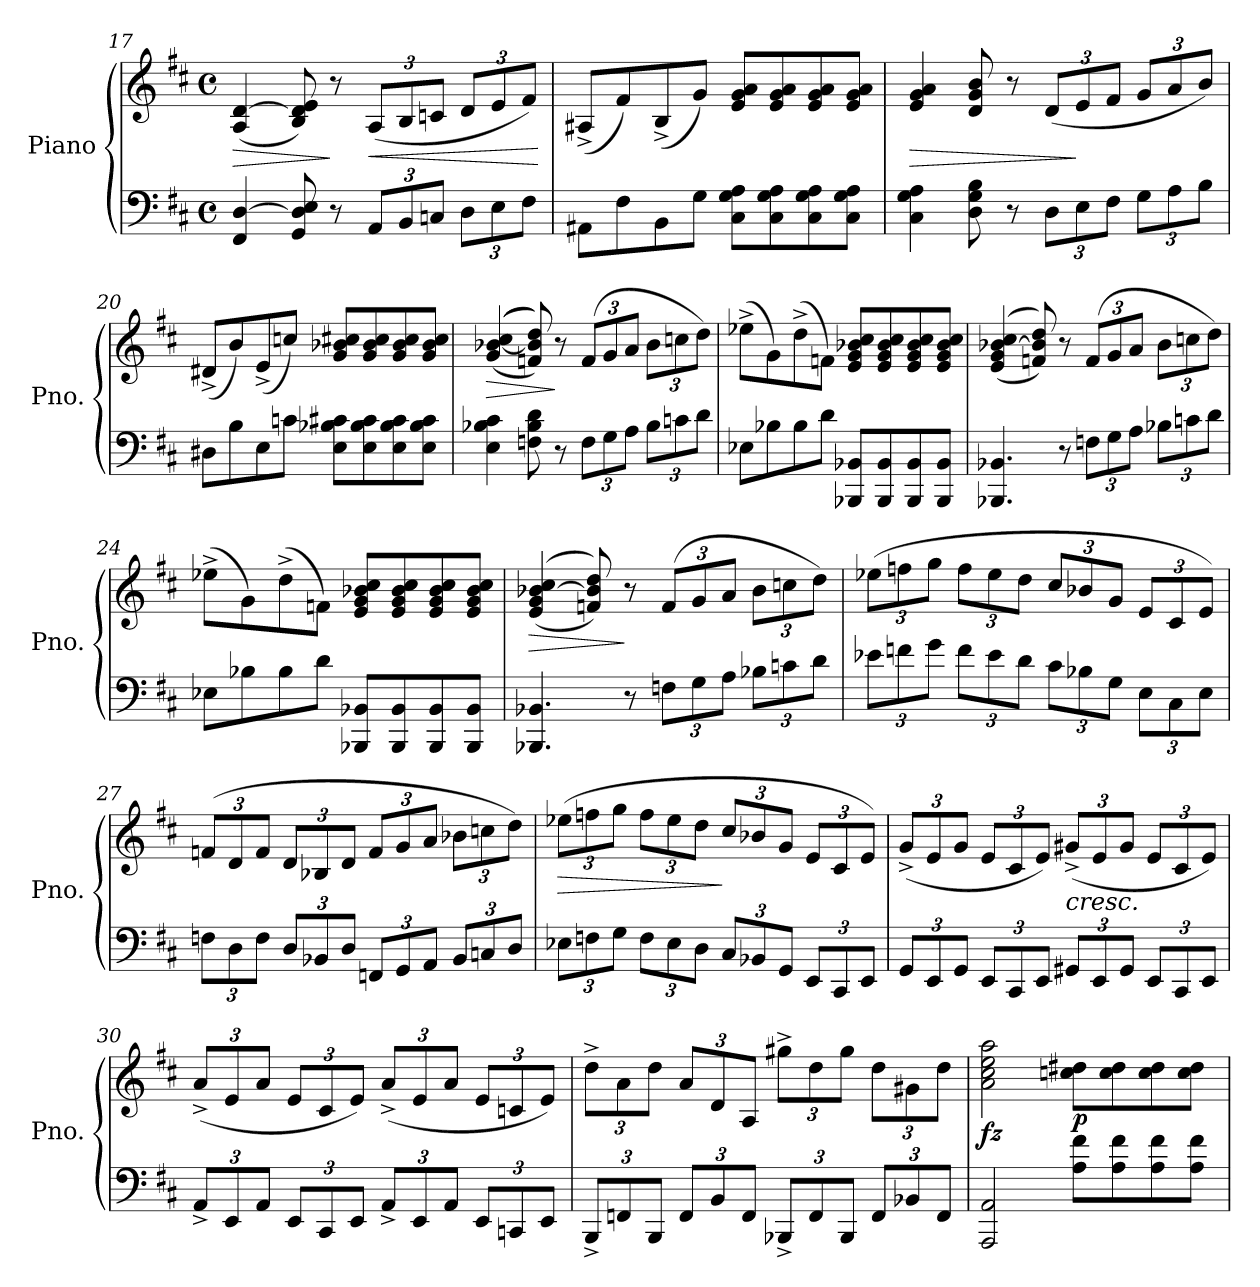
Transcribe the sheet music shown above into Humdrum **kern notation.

**kern	**kern	**dynam
*part1	*part1	*part1
*staff2	*staff1	*staff1/2
*I"Piano	*	*
*I'Pno.	*	*
!!LO:LB:g=z
*clefF4	*clefG2	*
*k[f#c#]	*k[f#c#]	*
*M4/4	*M4/4	*
*met(c)	*met(c)	*
=17	=17	=17
!	!	!LO:HP:b
4FF#/ [4D/	(<4A/ [4d/	>
8GG/ 8D/] 8E/	8B/ 8d/] 8e/)	.
8r	8r	]
*Xbrackettup	*Xbrackettup	*
!	!	!LO:HP:b
12AA/L	(<12A/L	<
12BB/	12B/	.
12Cn/J	12cn/J	.
12D\L	12d/L	.
12E\	12e/	.
12F#\J	12f#/J)	.
.	.	[
=18	=18	=18
8AA#X\L	(<8A#X^/L	.
8F#\	8f#/)	.
8BB\	(<8B^/	.
8G\J	8g/J)	.
8C#\ 8G\ 8A\L	8e/ 8g/ 8a/L	.
8C#\ 8G\ 8A\	8e/ 8g/ 8a/	.
8C#\ 8G\ 8A\	8e/ 8g/ 8a/	.
8C#\ 8G\ 8A\J	8e/ 8g/ 8a/J	.
=19	=19	=19
!	!	!LO:HP:b
4C#\ 4G\ 4A\	4e/ 4g/ 4a/	>
8D\ 8G\ 8B\	8d/ 8g/ 8b/	.
8r	8r	.
12D\L	(<12d/L	.
12E\	12e/	]
12F#\J	12f#/J	.
12G\L	12g/L	.
12A\	12a/	.
12B\J	12b/J)	.
=20	=20	=20
8D#X\L	(<8d#X^/L	.
8B\	8b/)	.
8E\	(<8e^/	.
8cn\J	8ccn/J)	.
8E\ 8B-X\ 8c#X\L	8g/ 8b-X/ 8cc#X/L	.
8E\ 8B-\ 8c#\	8g/ 8b-/ 8cc#/	.
8E\ 8B-\ 8c#\	8g/ 8b-/ 8cc#/	.
8E\ 8B-\ 8c#\J	8g/ 8b-/ 8cc#/J	.
!!LO:LB:g=z
=21	=21	=21
!	!	!LO:HP:b
4E\ 4B-X\ 4c#\	(>(>(<4g/ [4b-X/ 4cc#/	>
8Fn\ 8B-\ 8d\	8fn/ 8b-/] 8dd/)))	.
8r	8r	]
12F\L	(>12f/L	.
12G\	12g/	.
12A\J	12a/J	.
12B-\L	12b-\L	.
12cn\	12ccn\	.
12d\J	12dd\J)	.
=22	=22	=22
8E-X\L	(>8ee-X^\L	.
8B-X\	8g\)	.
8B-\	(>8dd^\	.
8d\J	8fn\J)	.
8BBB-X/ 8BB-X/L	8e/ 8g/ 8b-X/ 8cc#/L	.
8BBB-/ 8BB-/	8e/ 8g/ 8b-/ 8cc#/	.
8BBB-/ 8BB-/	8e/ 8g/ 8b-/ 8cc#/	.
8BBB-/ 8BB-/J	8e/ 8g/ 8b-/ 8cc#/J	.
=23	=23	=23
4.BBB-X/ 4.BB-X/	(>(<4e/ 4g/ [4b-X/ 4cc#/	.
.	8fn/ 8b-/] 8dd/))	.
8r	8r	.
12Fn\L	(>12f/L	.
12G\	12g/	.
12A\J	12a/J	.
12B-X\L	12b-\L	.
12cn\	12ccn\	.
12d\J	12dd\J)	.
!!LO:LB:g=z
=24	=24	=24
8E-X\L	(>8ee-X^\L	.
8B-X\	8g\)	.
8B-\	(>8dd^\	.
8d\J	8fn\J)	.
8BBB-X/ 8BB-X/L	8e/ 8g/ 8b-X/ 8cc#/L	.
8BBB-/ 8BB-/	8e/ 8g/ 8b-/ 8cc#/	.
8BBB-/ 8BB-/	8e/ 8g/ 8b-/ 8cc#/	.
8BBB-/ 8BB-/J	8e/ 8g/ 8b-/ 8cc#/J	.
=25	=25	=25
!	!	!LO:HP:b
4.BBB-X/ 4.BB-X/	(>(<4e/ 4g/ [4b-X/ 4cc#/	>
.	8fn/ 8b-/] 8dd/))	.
8r	8r	]
12Fn\L	(>12f/L	.
12G\	12g/	.
12A\J	12a/J	.
12B-X\L	12b-\L	.
12cn\	12ccn\	.
12d\J	12dd\J)	.
=26	=26	=26
12e-X\L	(>12ee-X\L	.
12fn\	12ffn\	.
12g\J	12gg\J	.
12f\L	12ff\L	.
12e-\	12ee-\	.
12d\J	12dd\J	.
12c#\L	12cc#/L	.
12B-X\	12b-X/	.
12G\J	12g/J	.
12E\L	12e/L	.
12C#\	12c#/	.
12E\J	12e/J)	.
!!LO:LB:g=z
=27	=27	=27
12Fn\L	(>12fn/L	.
12D\	12d/	.
12F\J	12f/J	.
12D/L	12d/L	.
12BB-X/	12B-X/	.
12D/J	12d/J	.
12FFn/L	12f/L	.
12GG/	12g/	.
12AA/J	12a/J	.
12BB-/L	12b-X\L	.
12Cn/	12ccn\	.
12D/J	12dd\J)	.
!!LO:LB:g=z
=28	=28	=28
!	!	!LO:HP:b
12E-X\L	(>12ee-X\L	>
12Fn\	12ffn\	.
12G\J	12gg\J	.
12F\L	12ff\L	.
12E-\	12ee-\	.
12D\J	12dd\J	.
12C#/L	12cc#/L	]
12BB-X/	12b-X/	.
12GG/J	12g/J	.
12EE/L	12e/L	.
12CC#/	12c#/	.
12EE/J	12e/J)	.
=29	=29	=29
12GG/L	(<12g^/L	.
12EE/	12e/	.
12GG/J	12g/J	.
12EE/L	12e/L	.
12CC#/	12c#/	.
12EE/J	12e/J)	.
!	!LO:TX:b:i:t=cresc.	!
12GG#X/L	(<12g#X^/L	.
12EE/	12e/	.
12GG#/J	12g#/J	.
12EE/L	12e/L	.
12CC#/	12c#/	.
12EE/J	12e/J)	.
=30	=30	=30
12AA^/L	(<12a^/L	.
12EE/	12e/	.
12AA/J	12a/J	.
12EE/L	12e/L	.
12CC#/	12c#/	.
12EE/J	12e/J)	.
12AA^/L	(<12a^/L	.
12EE/	12e/	.
12AA/J	12a/J	.
12EE/L	12e/L	.
12CCn/	12cn/	.
12EE/J	12e/J)	.
!!LO:LB:g=z
=31	=31	=31
12BBB^/L	12dd^\L	.
12FFn/	12a\	.
12BBB/J	12dd\J	.
12FF/L	12a/L	.
12BB/	12d/	.
12FF/J	12A/J	.
12BBB-X^/L	12gg#X^\L	.
12FF/	12dd\	.
12BBB-/J	12gg#\J	.
12FF/L	12dd\L	.
12BB-X/	12g#X\	.
12FF/J	12dd\J	.
=32	=32	=32
!	!	!LO:DY:b
2AAA/ 2AA/	2a\ 2cc#\ 2ee\ 2aa\	fz
!	!	!LO:DY:b
8A\ 8f#\L	8ccn\ 8dd#X\L	p
8A\ 8f#\	8cc\ 8dd#\	.
8A\ 8f#\	8cc\ 8dd#\	.
8A\ 8f#\J	8cc\ 8dd#\J	.
=	=	=
*-	*-	*-
